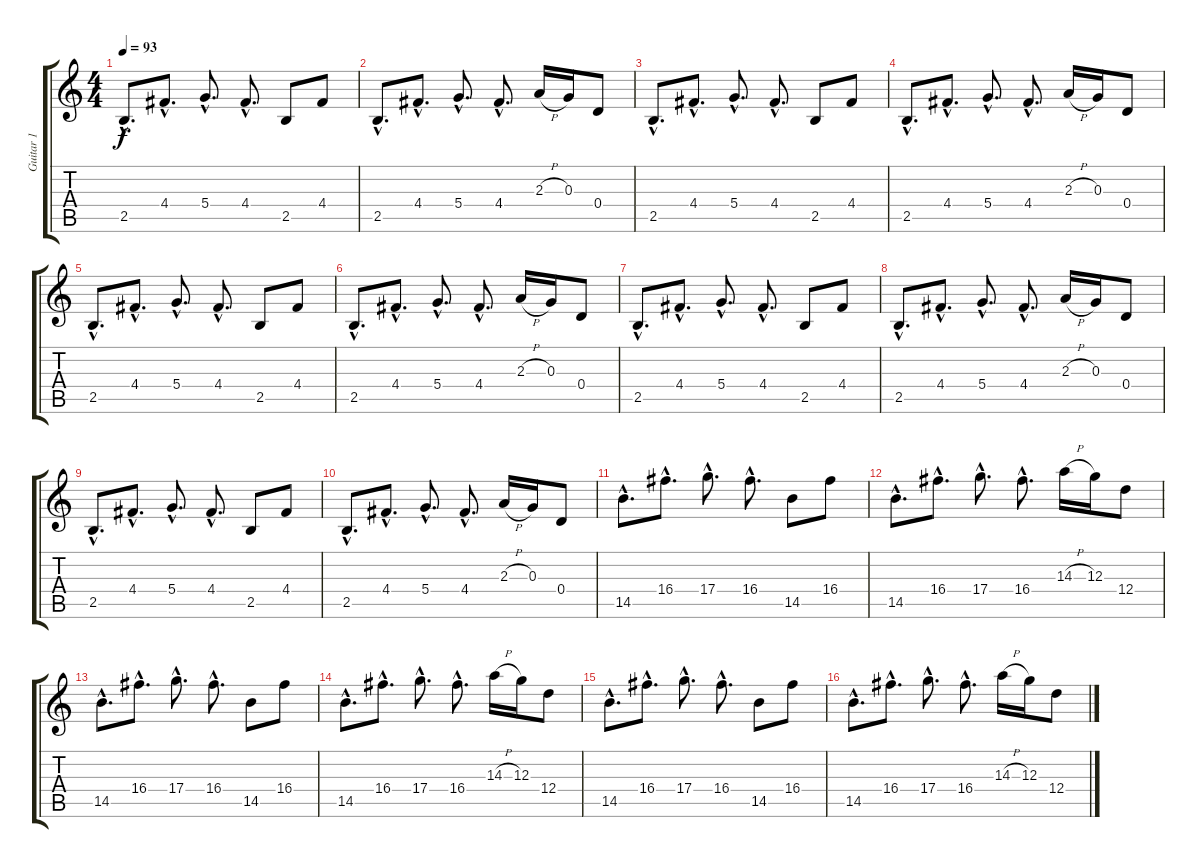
\track ("Guitar 1" "Guitar 1") {instrument distortionguitar}
\staff {score tabs}
\tuning (E4 B3 G3 D3 A2 D2) {hide}
\ts (4 4)
\tempo 93
\clef g2
\ks c
2.5{hac}.8{d dy f} 4.4{hac}.8{d} 5.4{hac}.8{d} 4.4{hac}.8{d} 2.5.8 4.4.8 |
2.5{hac}.8{d} 4.4{hac}.8{d} 5.4{hac}.8{d} 4.4{hac}.8{d} 2.3{h}.16 0.3.16 0.4.8 |
2.5{hac}.8{d} 4.4{hac}.8{d} 5.4{hac}.8{d} 4.4{hac}.8{d} 2.5.8 4.4.8 |
2.5{hac}.8{d} 4.4{hac}.8{d} 5.4{hac}.8{d} 4.4{hac}.8{d} 2.3{h}.16 0.3.16 0.4.8 |
2.5{hac}.8{d} 4.4{hac}.8{d} 5.4{hac}.8{d} 4.4{hac}.8{d} 2.5.8 4.4.8 |
2.5{hac}.8{d} 4.4{hac}.8{d} 5.4{hac}.8{d} 4.4{hac}.8{d} 2.3{h}.16 0.3.16 0.4.8 |
2.5{hac}.8{d} 4.4{hac}.8{d} 5.4{hac}.8{d} 4.4{hac}.8{d} 2.5.8 4.4.8 |
2.5{hac}.8{d} 4.4{hac}.8{d} 5.4{hac}.8{d} 4.4{hac}.8{d} 2.3{h}.16 0.3.16 0.4.8 |
2.5{hac}.8{d} 4.4{hac}.8{d} 5.4{hac}.8{d} 4.4{hac}.8{d} 2.5.8 4.4.8 |
2.5{hac}.8{d} 4.4{hac}.8{d} 5.4{hac}.8{d} 4.4{hac}.8{d} 2.3{h}.16 0.3.16 0.4.8 |
14.5{hac}.8{d} 16.4{hac}.8{d} 17.4{hac}.8{d} 16.4{hac}.8{d} 14.5.8 16.4.8 |
14.5{hac}.8{d} 16.4{hac}.8{d} 17.4{hac}.8{d} 16.4{hac}.8{d} 14.3{h}.16 12.3.16 12.4.8 |
14.5{hac}.8{d} 16.4{hac}.8{d} 17.4{hac}.8{d} 16.4{hac}.8{d} 14.5.8 16.4.8 |
14.5{hac}.8{d} 16.4{hac}.8{d} 17.4{hac}.8{d} 16.4{hac}.8{d} 14.3{h}.16 12.3.16 12.4.8 |
14.5{hac}.8{d} 16.4{hac}.8{d} 17.4{hac}.8{d} 16.4{hac}.8{d} 14.5.8 16.4.8 |
14.5{hac}.8{d} 16.4{hac}.8{d} 17.4{hac}.8{d} 16.4{hac}.8{d} 14.3{h}.16 12.3.16 12.4.8
